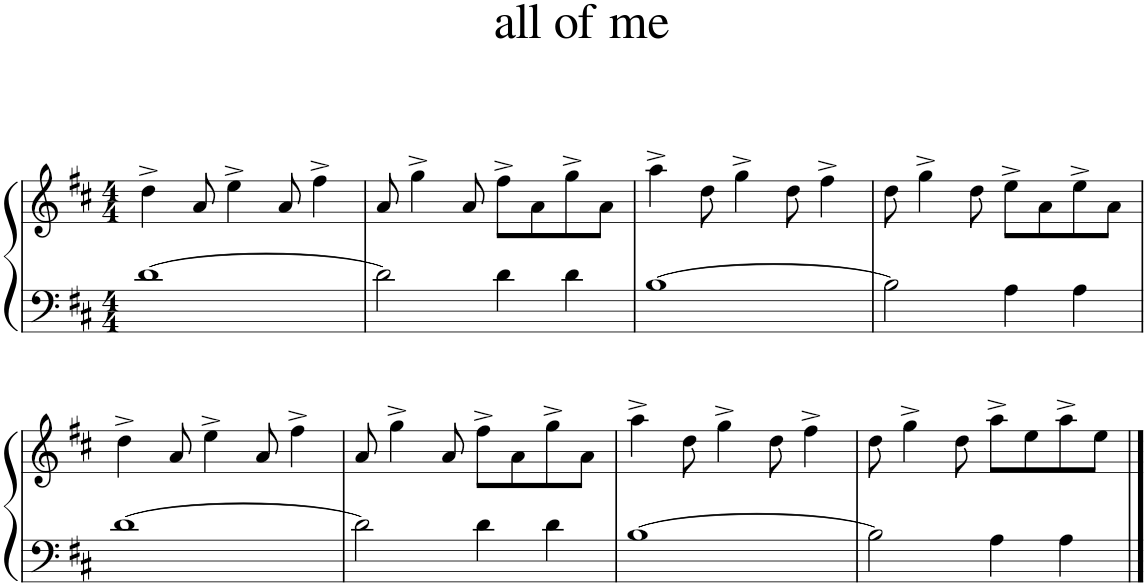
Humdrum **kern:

**kern	**kern
*part1	*part1
*staff2	*staff1
*I"Piano	*
*I'Pno.	*
*clefF4	*clefG2
*k[f#c#]	*k[f#c#]
*M4/4	*M4/4
=1	=1
[1d	4dd^\
.	8a/
.	4ee^\
.	8a/
.	4ff#^\
=2	=2
2d\]	8a/
.	4gg^\
.	8a/
4d\	8ff#^\L
.	8a\
4d\	8gg^\
.	8a\J
=3	=3
[1B	4aa^\
.	8dd\
.	4gg^\
.	8dd\
.	4ff#^\
=4	=4
2B\]	8dd\
.	4gg^\
.	8dd\
4A\	8ee^\L
.	8a\
4A\	8ee^\
.	8a\J
!!LO:LB:g=z
=5	=5
[1d	4dd^\
.	8a/
.	4ee^\
.	8a/
.	4ff#^\
=6	=6
2d\]	8a/
.	4gg^\
.	8a/
4d\	8ff#^\L
.	8a\
4d\	8gg^\
.	8a\J
=7	=7
[1B	4aa^\
.	8dd\
.	4gg^\
.	8dd\
.	4ff#^\
=8	=8
2B\]	8dd\
.	4gg^\
.	8dd\
4A\	8aa^\L
.	8ee\
4A\	8aa^\
.	8ee\J
==	==
*-	*-
